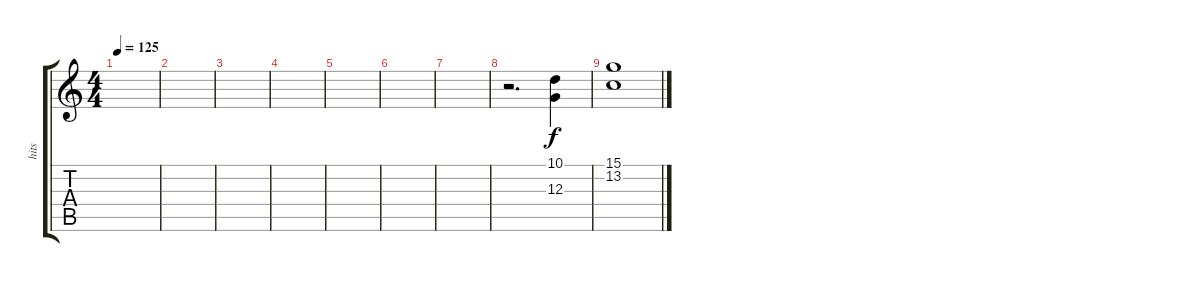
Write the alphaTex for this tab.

\track ("hits" "hits") {instrument orchestrahit}
\staff {score tabs}
\tuning (E4 B3 G3 D3 A2 E2) {hide}
\ts (4 4)
\tempo 125
\clef g2
\ks c
|
|
|
|
|
|
|
r.2{d} (10.1 12.3).4 |
(15.1 13.2).1
